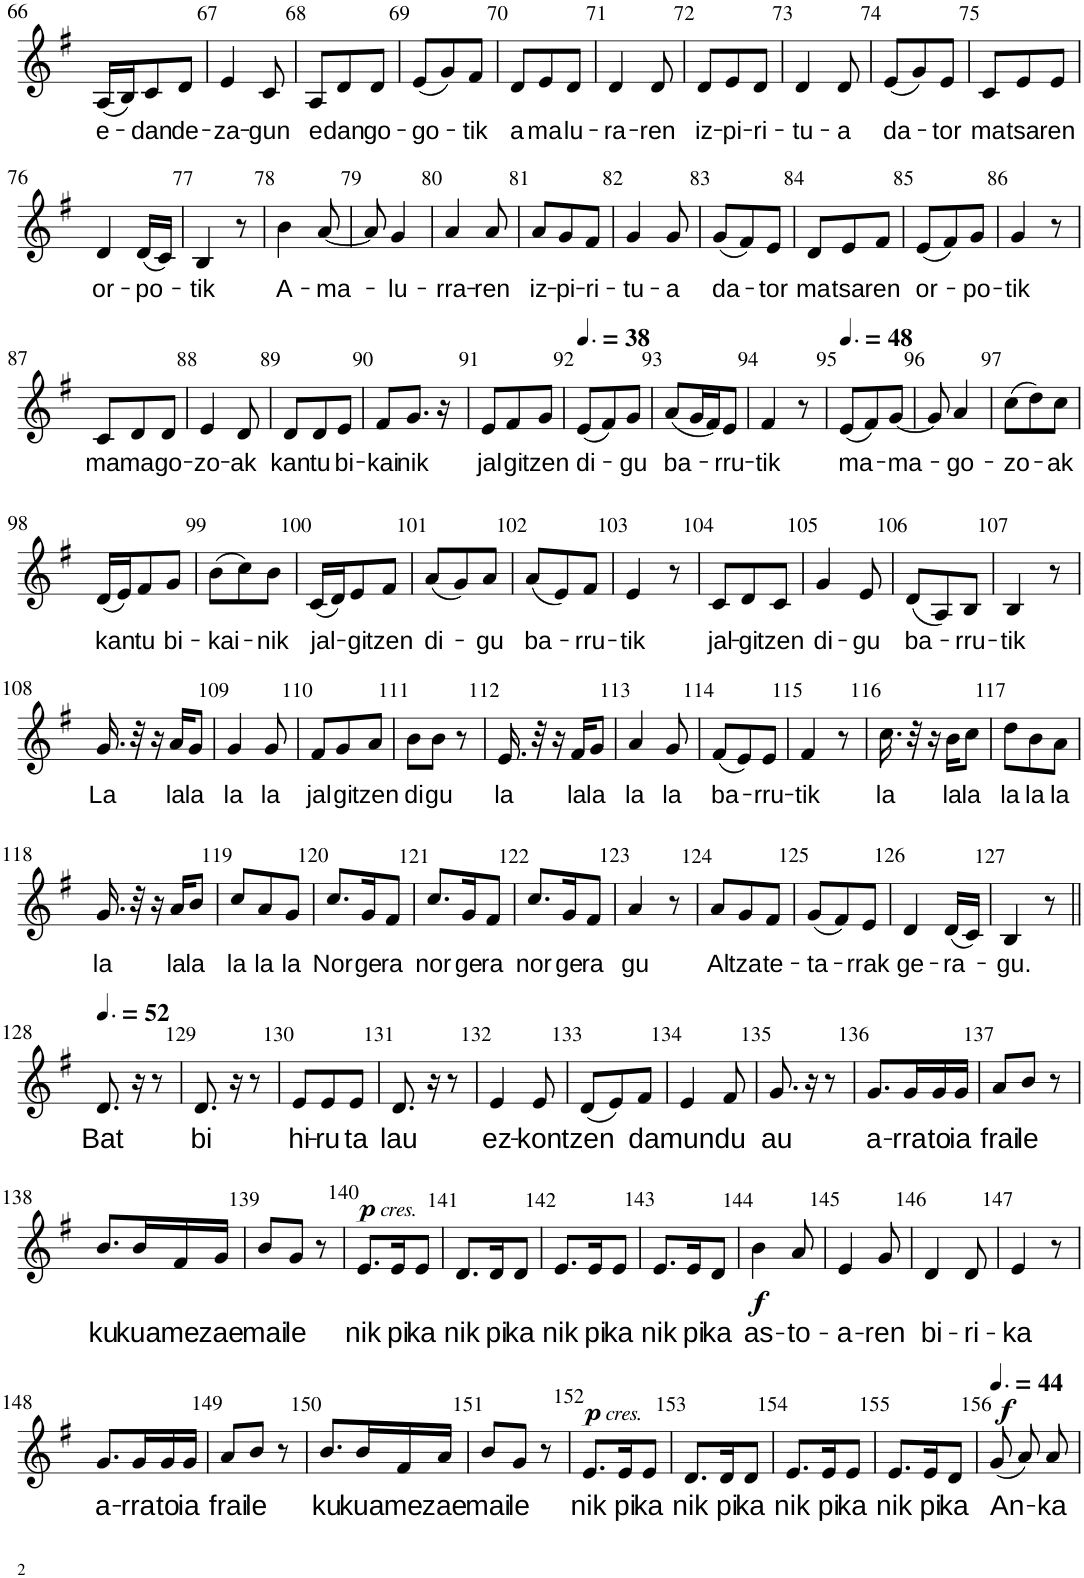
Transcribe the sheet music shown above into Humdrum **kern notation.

**kern	**text	**dynam
*part1	*part1	*part1
*staff1	*staff1	*staff1
*I"Alto	*	*
*I'A.	*	*
!!LO:PB:g=z
*clefG2	*	*
*k[f#]	*	*
*M3/8	*	*
=66	=66	=66
!	!LO:LY:b	!
(16A/LL	e-	.
16B/J)	.	.
!	!LO:LY:b	!
8c/	-dan	.
!	!LO:LY:b	!
8d/J	de-	.
=67	=67	=67
!	!LO:LY:b	!
4e/	-za-	.
!	!LO:LY:b	!
8c/	-gun	.
=68	=68	=68
!	!LO:LY:b	!
8A/L	e-	.
!	!LO:LY:b	!
8d/	-dan	.
!	!LO:LY:b	!
8d/J	go-	.
=69	=69	=69
!	!LO:LY:b	!
(8e/L	-go-	.
8g/)	.	.
!	!LO:LY:b	!
8f#/J	-tik	.
=70	=70	=70
!	!LO:LY:b	!
8d/L	a-	.
!	!LO:LY:b	!
8e/	-ma	.
!	!LO:LY:b	!
8d/J	lu-	.
=71	=71	=71
!	!LO:LY:b	!
4d/	-ra-	.
!	!LO:LY:b	!
8d/	-ren	.
=72	=72	=72
!	!LO:LY:b	!
8d/L	iz-	.
!	!LO:LY:b	!
8e/	-pi-	.
!	!LO:LY:b	!
8d/J	-ri-	.
=73	=73	=73
!	!LO:LY:b	!
4d/	-tu-	.
!	!LO:LY:b	!
8d/	-a	.
=74	=74	=74
!	!LO:LY:b	!
(8e/L	da-	.
8g/)	.	.
!	!LO:LY:b	!
8e/J	-tor	.
=75	=75	=75
!	!LO:LY:b	!
8c/L	ma-	.
!	!LO:LY:b	!
8e/	-tsa-	.
!	!LO:LY:b	!
8e/J	-ren	.
!!LO:LB:g=z
=76	=76	=76
!	!LO:LY:b	!
4d/	or-	.
!	!LO:LY:b	!
(16d/LL	-po-	.
16c/JJ)	.	.
=77	=77	=77
!	!LO:LY:b	!
4B/	-tik	.
8r	.	.
=78	=78	=78
!	!LO:LY:b	!
4b\	A-	.
!	!LO:LY:b	!
[8a/	-ma-	.
=79	=79	=79
8a/]	.	.
!	!LO:LY:b	!
4g/	lu-	.
=80	=80	=80
!	!LO:LY:b	!
4a/	-rra-	.
!	!LO:LY:b	!
8a/	-ren	.
=81	=81	=81
!	!LO:LY:b	!
8a/L	iz-	.
!	!LO:LY:b	!
8g/	-pi-	.
!	!LO:LY:b	!
8f#/J	-ri-	.
=82	=82	=82
!	!LO:LY:b	!
4g/	-tu-	.
!	!LO:LY:b	!
8g/	-a	.
=83	=83	=83
!	!LO:LY:b	!
(8g/L	da-	.
8f#/)	.	.
!	!LO:LY:b	!
8e/J	-tor	.
=84	=84	=84
!	!LO:LY:b	!
8d/L	ma-	.
!	!LO:LY:b	!
8e/	-tsa-	.
!	!LO:LY:b	!
8f#/J	-ren	.
=85	=85	=85
!	!LO:LY:b	!
(8e/L	or-	.
8f#/)	.	.
!	!LO:LY:b	!
8g/J	-po-	.
=86	=86	=86
!	!LO:LY:b	!
4g/	-tik	.
8r	.	.
!!LO:LB:g=z
=87	=87	=87
!	!LO:LY:b	!
8c/L	ma-	.
!	!LO:LY:b	!
8d/	-ma	.
!	!LO:LY:b	!
8d/J	go-	.
=88	=88	=88
!	!LO:LY:b	!
4e/	-zo-	.
!	!LO:LY:b	!
8d/	-ak	.
=89	=89	=89
!	!LO:LY:b	!
8d/L	kan-	.
!	!LO:LY:b	!
8d/	-tu	.
!	!LO:LY:b	!
8e/J	bi-	.
=90	=90	=90
!	!LO:LY:b	!
8f#/L	-kai-	.
!	!LO:LY:b	!
8.g/J	-nik	.
16r	.	.
=91	=91	=91
!	!LO:LY:b	!
8e/L	jal-	.
!	!LO:LY:b	!
8f#/	-gi-	.
!	!LO:LY:b	!
8g/J	-tzen	.
=92	=92	=92
*MM57	*	*
!	!LO:LY:b	!
(8e/L	di-	.
8f#/)	.	.
!	!LO:LY:b	!
8g/J	-gu	.
=93	=93	=93
!	!LO:LY:b	!
(8a/L	ba-	.
16g/L	.	.
16f#/J)	.	.
!	!LO:LY:b	!
8e/J	-rru-	.
=94	=94	=94
!	!LO:LY:b	!
4f#/	-tik	.
8r	.	.
=95	=95	=95
*MM72	*	*
!	!LO:LY:b	!
(8e/L	ma-	.
8f#/)	.	.
!	!LO:LY:b	!
[8g/J	ma-	.
=96	=96	=96
8g/]	.	.
!	!LO:LY:b	!
4a/	go-	.
=97	=97	=97
!	!LO:LY:b	!
(8cc\L	-zo-	.
8dd\)	.	.
!	!LO:LY:b	!
8cc\J	-ak	.
!!LO:LB:g=z
=98	=98	=98
!	!LO:LY:b	!
(16d/LL	kan-	.
16e/J)	.	.
!	!LO:LY:b	!
8f#/	-tu	.
!	!LO:LY:b	!
8g/J	bi-	.
=99	=99	=99
!	!LO:LY:b	!
(8b\L	-kai-	.
8cc\)	.	.
!	!LO:LY:b	!
8b\J	-nik	.
=100	=100	=100
!	!LO:LY:b	!
(16c/LL	jal-	.
16d/J)	.	.
!	!LO:LY:b	!
8e/	-gi-	.
!	!LO:LY:b	!
8f#/J	-tzen	.
=101	=101	=101
!	!LO:LY:b	!
(8a/L	di-	.
8g/)	.	.
!	!LO:LY:b	!
8a/J	-gu	.
=102	=102	=102
!	!LO:LY:b	!
(8a/L	ba-	.
8e/)	.	.
!	!LO:LY:b	!
8f#/J	-rru-	.
=103	=103	=103
!	!LO:LY:b	!
4e/	-tik	.
8r	.	.
=104	=104	=104
!	!LO:LY:b	!
8c/L	jal-	.
!	!LO:LY:b	!
8d/	-gi-	.
!	!LO:LY:b	!
8c/J	-tzen	.
=105	=105	=105
!	!LO:LY:b	!
4g/	di-	.
!	!LO:LY:b	!
8e/	-gu	.
=106	=106	=106
!	!LO:LY:b	!
(8d/L	ba-	.
8A/)	.	.
!	!LO:LY:b	!
8B/J	-rru-	.
=107	=107	=107
!	!LO:LY:b	!
4B/	-tik	.
8r	.	.
!!LO:LB:g=z
=108	=108	=108
!	!LO:LY:b	!
16.g/	La	.
32r	.	.
16r	.	.
!	!LO:LY:b	!
16a/KL	la	.
!	!LO:LY:b	!
8g/J	la	.
=109	=109	=109
!	!LO:LY:b	!
4g/	la	.
!	!LO:LY:b	!
8g/	la	.
=110	=110	=110
!	!LO:LY:b	!
8f#/L	jal-	.
!	!LO:LY:b	!
8g/	-gi-	.
!	!LO:LY:b	!
8a/J	-tzen	.
=111	=111	=111
!	!LO:LY:b	!
8b\L	di-	.
!	!LO:LY:b	!
8b\J	-gu	.
8r	.	.
=112	=112	=112
!	!LO:LY:b	!
16.e/	la	.
32r	.	.
16r	.	.
!	!LO:LY:b	!
16f#/KL	la	.
!	!LO:LY:b	!
8g/J	la	.
=113	=113	=113
!	!LO:LY:b	!
4a/	la	.
!	!LO:LY:b	!
8g/	la	.
=114	=114	=114
!	!LO:LY:b	!
(8f#/L	ba-	.
8e/)	.	.
!	!LO:LY:b	!
8e/J	-rru-	.
=115	=115	=115
!	!LO:LY:b	!
4f#/	-tik	.
8r	.	.
=116	=116	=116
!	!LO:LY:b	!
16.cc\	la	.
32r	.	.
16r	.	.
!	!LO:LY:b	!
16b\KL	la	.
!	!LO:LY:b	!
8cc\J	la	.
=117	=117	=117
!	!LO:LY:b	!
8dd\L	la	.
!	!LO:LY:b	!
8b\	la	.
!	!LO:LY:b	!
8a\J	la	.
!!LO:LB:g=z
=118	=118	=118
!	!LO:LY:b	!
16.g/	la	.
32r	.	.
16r	.	.
!	!LO:LY:b	!
16a/KL	la	.
!	!LO:LY:b	!
8b/J	la	.
=119	=119	=119
!	!LO:LY:b	!
8cc/L	la	.
!	!LO:LY:b	!
8a/	la	.
!	!LO:LY:b	!
8g/J	la	.
=120	=120	=120
!	!LO:LY:b	!
8.cc/L	Nor	.
!	!LO:LY:b	!
16g/K	ge-	.
!	!LO:LY:b	!
8f#/J	-ra	.
=121	=121	=121
!	!LO:LY:b	!
8.cc/L	nor	.
!	!LO:LY:b	!
16g/K	ge-	.
!	!LO:LY:b	!
8f#/J	-ra	.
=122	=122	=122
!	!LO:LY:b	!
8.cc/L	nor	.
!	!LO:LY:b	!
16g/K	ge-	.
!	!LO:LY:b	!
8f#/J	-ra	.
=123	=123	=123
!	!LO:LY:b	!
4a/	gu	.
8r	.	.
=124	=124	=124
!	!LO:LY:b	!
8a/L	Al-	.
!	!LO:LY:b	!
8g/	-tza-	.
!	!LO:LY:b	!
8f#/J	-te-	.
=125	=125	=125
!	!LO:LY:b	!
(8g/L	-ta-	.
8f#/)	.	.
!	!LO:LY:b	!
8e/J	-rrak	.
=126	=126	=126
!	!LO:LY:b	!
4d/	ge-	.
!	!LO:LY:b	!
(16d/LL	-ra-	.
16c/JJ)	.	.
=127	=127	=127
!	!LO:LY:b	!
4B/	-gu.	.
8r	.	.
!!LO:LB:g=z
=128||	=128||	=128||
*MM78	*	*
!	!LO:LY:b	!
8.d/	Bat	.
16r	.	.
8r	.	.
=129	=129	=129
!	!LO:LY:b	!
8.d/	bi	.
16r	.	.
8r	.	.
=130	=130	=130
!	!LO:LY:b	!
8e/L	hi-	.
!	!LO:LY:b	!
8e/	-ru	.
!	!LO:LY:b	!
8e/J	ta	.
=131	=131	=131
!	!LO:LY:b	!
8.d/	lau	.
16r	.	.
8r	.	.
=132	=132	=132
!	!LO:LY:b	!
4e/	ez-	.
!	!LO:LY:b	!
8e/	-kon-	.
=133	=133	=133
!	!LO:LY:b	!
(8d/L	-tzen	.
8e/)	.	.
!	!LO:LY:b	!
8f#/J	da	.
=134	=134	=134
!	!LO:LY:b	!
4e/	mun-	.
!	!LO:LY:b	!
8f#/	-du	.
=135	=135	=135
!	!LO:LY:b	!
8.g/	au	.
16r	.	.
8r	.	.
=136	=136	=136
!	!LO:LY:b	!
8.g/L	a-	.
!	!LO:LY:b	!
16g/L	-rra-	.
!	!LO:LY:b	!
16g/	-to-	.
!	!LO:LY:b	!
16g/JJ	-ia	.
=137	=137	=137
!	!LO:LY:b	!
8a/L	frai-	.
!	!LO:LY:b	!
8b/J	-le	.
8r	.	.
!!LO:LB:g=z
=138	=138	=138
!	!LO:LY:b	!
8.b/L	ku-	.
!	!LO:LY:b	!
16b/L	-kua-	.
!	!LO:LY:b	!
16f#/	-me-	.
!	!LO:LY:b	!
16g/JJ	-zae-	.
=139	=139	=139
!	!LO:LY:b	!
8b/L	-mai-	.
!	!LO:LY:b	!
8g/J	-le	.
8r	.	.
=140	=140	=140
!	!LO:LY:b	!LO:DY:a
!	!	!LO:DY:n=1:a
8.e/L	nik	p other-dynamics
!	!LO:LY:b	!
16e/K	pi-	.
!	!LO:LY:b	!
8e/J	-ka	.
=141	=141	=141
!	!LO:LY:b	!
8.d/L	nik	.
!	!LO:LY:b	!
16d/K	pi-	.
!	!LO:LY:b	!
8d/J	-ka	.
=142	=142	=142
!	!LO:LY:b	!
8.e/L	nik	.
!	!LO:LY:b	!
16e/K	pi-	.
!	!LO:LY:b	!
8e/J	-ka	.
=143	=143	=143
!	!LO:LY:b	!
8.e/L	nik	.
!	!LO:LY:b	!
16e/K	pi-	.
!	!LO:LY:b	!
8d/J	-ka	.
=144	=144	=144
!	!LO:LY:b	!LO:DY:b
4b\	as-	f
!	!LO:LY:b	!
8a/	-to-	.
=145	=145	=145
!	!LO:LY:b	!
4e/	-a-	.
!	!LO:LY:b	!
8g/	-ren	.
=146	=146	=146
!	!LO:LY:b	!
4d/	bi-	.
!	!LO:LY:b	!
8d/	-ri-	.
=147	=147	=147
!	!LO:LY:b	!
4e/	-ka	.
8r	.	.
!!LO:LB:g=z
=148	=148	=148
!	!LO:LY:b	!
8.g/L	a-	.
!	!LO:LY:b	!
16g/L	-rra-	.
!	!LO:LY:b	!
16g/	-to-	.
!	!LO:LY:b	!
16g/JJ	-ia	.
=149	=149	=149
!	!LO:LY:b	!
8a/L	frai-	.
!	!LO:LY:b	!
8b/J	-le	.
8r	.	.
=150	=150	=150
!	!LO:LY:b	!
8.b/L	ku-	.
!	!LO:LY:b	!
16b/L	-kua	.
!	!LO:LY:b	!
16f#/	me-	.
!	!LO:LY:b	!
16a/JJ	-zae-	.
=151	=151	=151
!	!LO:LY:b	!
8b/L	-mai-	.
!	!LO:LY:b	!
8g/J	-le	.
8r	.	.
=152	=152	=152
!	!LO:LY:b	!LO:DY:a
!	!	!LO:DY:n=1:a
8.e/L	nik	p other-dynamics
!	!LO:LY:b	!
16e/K	pi-	.
!	!LO:LY:b	!
8e/J	-ka	.
=153	=153	=153
!	!LO:LY:b	!
8.d/L	nik	.
!	!LO:LY:b	!
16d/K	pi-	.
!	!LO:LY:b	!
8d/J	-ka	.
=154	=154	=154
!	!LO:LY:b	!
8.e/L	nik	.
!	!LO:LY:b	!
16e/K	pi-	.
!	!LO:LY:b	!
8e/J	-ka	.
=155	=155	=155
!	!LO:LY:b	!
8.e/L	nik	.
!	!LO:LY:b	!
16e/K	pi-	.
!	!LO:LY:b	!
8d/J	-ka	.
=156	=156	=156
*MM66	*	*
!	!LO:LY:b	!LO:DY:a
(8g/	An-	f
8a/)	.	.
!	!LO:LY:b	!
8a/	-ka	.
=	=	=
*-	*-	*-
